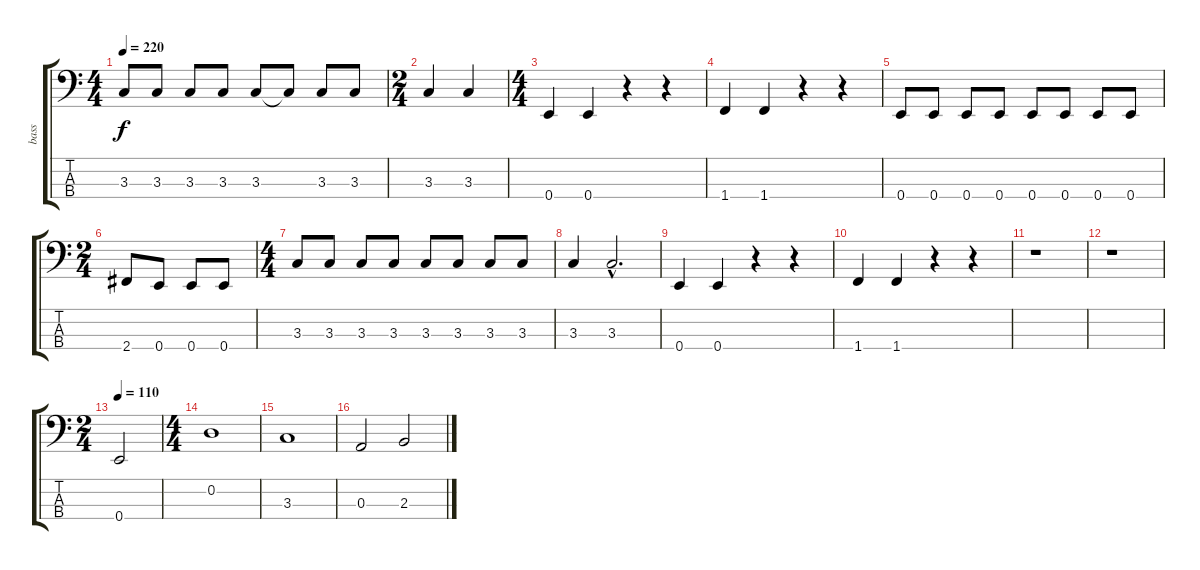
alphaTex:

\track ("bass" "bass") {instrument electricbassfinger}
\staff {score tabs}
\tuning (G2 D2 A1 E1) {hide}
\ts (4 4)
\tempo 220
\clef f4
\ks c
3.3.8{dy f} 3.3.8 3.3.8 3.3.8 3.3.8 3.3{t}.8 3.3.8 3.3.8 |
\ts (2 4)
3.3.4 3.3.4 |
\ts (4 4)
0.4.4 0.4.4 r.4 r.4 |
1.4.4 1.4.4 r.4 r.4 |
0.4.8 0.4.8 0.4.8 0.4.8 0.4.8 0.4.8 0.4.8 0.4.8 |
\ts (2 4)
2.4.8 0.4.8 0.4.8 0.4.8 |
\ts (4 4)
3.3.8 3.3.8 3.3.8 3.3.8 3.3.8 3.3.8 3.3.8 3.3.8 |
3.3.4 3.3{hac}.2{d} |
0.4.4 0.4.4 r.4 r.4 |
1.4.4 1.4.4 r.4 r.4 |
r.1 |
r.1 |
\ts (2 4)
\tempo 110
0.4.2 |
\ts (4 4)
0.2.1 |
3.3.1 |
0.3.2 2.3.2
